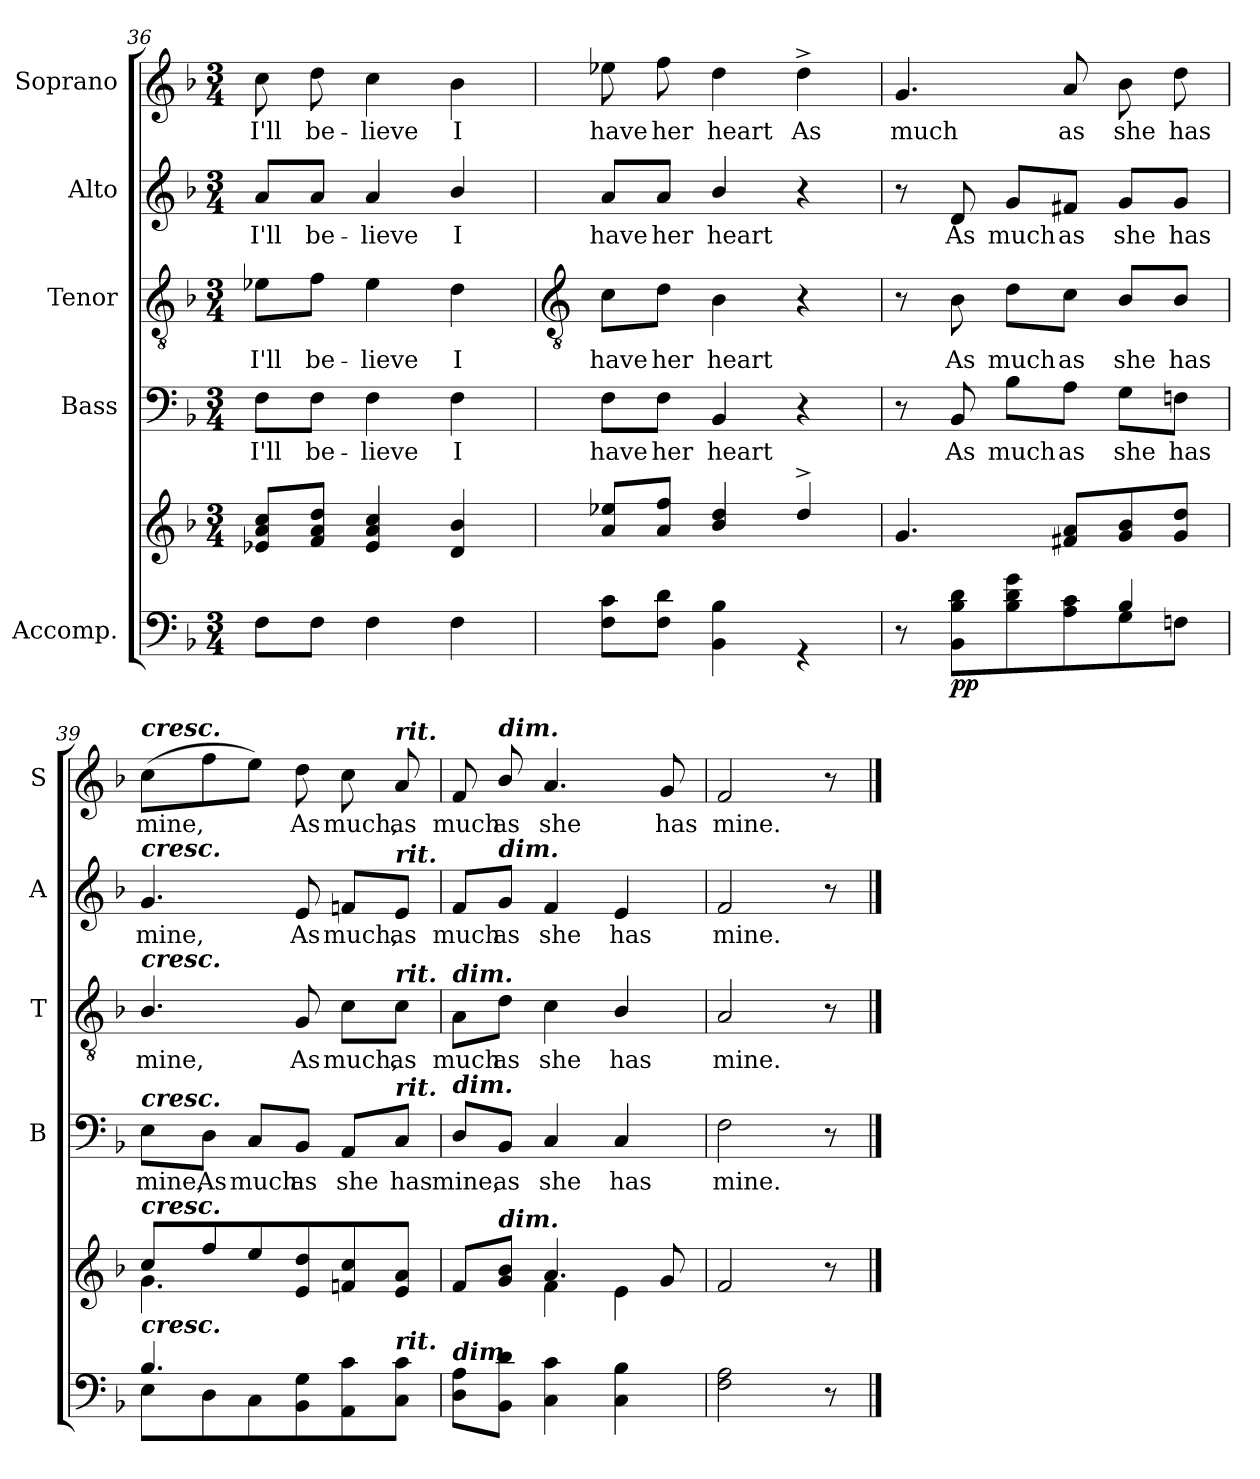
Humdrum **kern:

**kern	**kern	**dynam	**kern	**text	**kern	**text	**kern	**text	**kern	**text
*part5	*part5	*part5	*part4	*part4	*part3	*part3	*part2	*part2	*part1	*part1
*staff6	*staff5	*staff5/6	*staff4	*staff4	*staff3	*staff3	*staff2	*staff2	*staff1	*staff1
*I"Accomp.	*	*	*I"Bass	*	*I"Tenor	*	*I"Alto	*	*I"Soprano	*
*	*	*	*I'B	*	*I'T	*	*I'A	*	*I'S	*
*clefF4	*clefG2	*	*clefF4	*	*clefGv2	*	*clefG2	*	*clefG2	*
*k[b-]	*k[b-]	*	*k[b-]	*	*k[b-]	*	*k[b-]	*	*k[b-]	*
*F:	*F:	*	*F:	*	*F:	*	*F:	*	*F:	*
*M3/4	*M3/4	*	*M3/4	*	*M3/4	*	*M3/4	*	*M3/4	*
=36	=36	=36	=36	=36	=36	=36	=36	=36	=36	=36
!	!	!	!	!LO:LY:b	!	!LO:LY:b	!	!LO:LY:b	!	!LO:LY:b
8FL	8e-X 8a 8ccL	.	8F\L	I'll	8e-X\L	I'll	8a/L	I'll	8cc	I'll
!	!	!	!	!LO:LY:b	!	!LO:LY:b	!	!LO:LY:b	!	!LO:LY:b
8FJ	8f 8a 8ddJ	.	8F\J	be-	8f\J	be-	8a/J	be-	8dd	be-
!	!	!	!	!LO:LY:b	!	!LO:LY:b	!	!LO:LY:b	!	!LO:LY:b
4F	4e- 4a 4cc	.	4F	-lieve	4e-	-lieve	4a	-lieve	4cc	-lieve
!	!	!	!	!LO:LY:b	!	!LO:LY:b	!	!LO:LY:b	!	!LO:LY:b
4F	4d 4b-	.	4F	I	4d	I	4b-/	I	4b-	I
!!LO:LB:g=z
=37	=37	=37	=37	=37	=37	=37	=37	=37	=37	=37
*	*	*	*	*	*clefGv2	*	*	*	*	*
*^	*^	*	*	*	*	*	*	*	*	*
!	!	!	!LO:N:vis=1	!	!	!LO:LY:b	!	!LO:LY:b	!	!LO:LY:b	!	!LO:LY:b
2.ryy	8F\ 8c\L	8a 8ee-XL	2.ryy	.	8F\L	have	8c\L	have	8a/L	have	8ee-X	have
!	!	!	!	!	!	!LO:LY:b	!	!LO:LY:b	!	!LO:LY:b	!	!LO:LY:b
.	8F\ 8d\J	8a 8ffJ	.	.	8F\J	her	8d\J	her	8a/J	her	8ff	her
!	!	!	!	!	!	!LO:LY:b	!	!LO:LY:b	!	!LO:LY:b	!	!LO:LY:b
.	4BB-\ 4B-\	4b- 4dd	.	.	4BB-	heart	4B-	heart	4b-/	heart	4dd	heart
!	!	!	!	!	!	!	!	!	!	!	!	!LO:LY:b
.	4r	4dd^	.	.	4r	.	4r	.	4r	.	4dd^	As
=38	=38	=38	=38	=38	=38	=38	=38	=38	=38	=38	=38	=38
!	!	!	!	!	!	!	!	!	!	!	!	!LO:LY:b
2ryy	8r	4.g	2.ryy	.	8r	.	8r	.	8r	.	4.g	much
!	!	!	!	!LO:DY:b=2	!	!LO:LY:b	!	!LO:LY:b	!	!LO:LY:b	!	!
.	8BB-\ 8B-\ 8d\L	.	.	pp	8BB-	As	8B-	As	8d	As	.	.
!	!	!	!	!	!	!LO:LY:b	!	!LO:LY:b	!	!LO:LY:b	!	!
.	8B-\ 8d\ 8g\	.	.	.	8B-\L	much	8d\L	much	8g/L	much	.	.
!	!	!	!	!	!	!LO:LY:b	!	!LO:LY:b	!	!LO:LY:b	!	!LO:LY:b
.	8A\ 8c\	8f#X 8aL	.	.	8A\J	as	8c\J	as	8f#X/J	as	8a	as
!	!	!	!	!	!	!LO:LY:b	!	!LO:LY:b	!	!LO:LY:b	!	!LO:LY:b
4B-/	8G\	8g 8b-	.	.	8G\L	she	8B-/L	she	8g/L	she	8b-	she
!	!	!	!	!	!	!LO:LY:b	!	!LO:LY:b	!	!LO:LY:b	!	!LO:LY:b
.	8Fn\J	8g 8ddJ	.	.	8Fn\J	has	8B-/J	has	8g/J	has	8dd	has
=39	=39	=39	=39	=39	=39	=39	=39	=39	=39	=39	=39	=39
!	!	!	!	!	!	!	!	!	!	!	!LO:TX:a:Bi:t=cresc.	!
!	!	!	!	!	!	!	!	!	!LO:TX:a:Bi:t=cresc.	!	!	!
!	!	!	!	!	!	!	!LO:TX:a:Bi:t=cresc.	!	!	!	!	!
!	!	!	!	!	!LO:TX:a:Bi:t=cresc.	!	!	!	!	!	!	!
!	!	!LO:TX:a:Bi:t=cresc.	!	!	!	!	!	!	!	!	!	!
!LO:TX:a:Bi:t=cresc.	!	!	!	!	!	!	!	!	!	!	!	!
!	!	!	!	!	!	!LO:LY:b	!	!LO:LY:b	!	!LO:LY:b	!	!LO:LY:b
4.B-/	8E\L	8cc/L	4.g\	.	8E\L	mine,	4.B-/	mine,	4.g	mine,	(>8ccL	mine,
!	!	!	!	!	!	!LO:LY:b	!	!	!	!	!	!
.	8D\	8ff/	.	.	8D\J	As	.	.	.	.	8ff	.
!	!	!	!	!	!	!LO:LY:b	!	!	!	!	!	!
.	8C\	8ee/	.	.	8C/L	much	.	.	.	.	8eeJ)	.
!	!	!	!	!	!	!LO:LY:b	!	!LO:LY:b	!	!LO:LY:b	!	!LO:LY:b
4.ryy	8BB-\ 8G\	8e/ 8dd/	4.ryy	.	8BB-/J	as	8G	As	8e	As	8dd	As
!	!	!	!	!	!	!LO:LY:b	!	!LO:LY:b	!	!LO:LY:b	!	!LO:LY:b
.	8AA\ 8c\	8fn 8cc	.	.	8AA/L	she	8c\L	much,	8fn/L	much,	8cc	much,
!	!	!	!	!	!	!	!	!	!	!	!LO:TX:a:Bi:t=rit.	!
!	!	!	!	!	!	!	!	!	!LO:TX:a:Bi:t=rit.	!	!	!
!	!	!	!	!	!	!	!LO:TX:a:Bi:t=rit.	!	!	!	!	!
!	!	!	!	!	!LO:TX:a:Bi:t=rit.	!	!	!	!	!	!	!
!	!LO:TX:a:Bi:t=rit.	!	!	!	!	!	!	!	!	!	!	!
!	!	!	!	!	!	!LO:LY:b	!	!LO:LY:b	!	!LO:LY:b	!	!LO:LY:b
.	8C\ 8c\J	8e 8aJ	.	.	8C/J	has	8c\J	as	8e/J	as	8a	as
=40	=40	=40	=40	=40	=40	=40	=40	=40	=40	=40	=40	=40
!	!	!	!	!	!	!	!LO:TX:a:Bi:t=dim.	!	!	!	!	!
!	!	!	!	!	!LO:TX:a:Bi:t=dim.	!	!	!	!	!	!	!
!LO:TX:a:Bi:t=dim.	!	!	!	!	!	!	!	!	!	!	!	!
!LO:N:vis=1	!	!	!	!	!	!LO:LY:b	!	!LO:LY:b	!	!LO:LY:b	!	!LO:LY:b
2.ryy	8D\ 8A\L	8fL	4ryy	.	8D/L	mine,	8A\L	much	8f/L	much	8f	much
!	!	!	!	!	!	!	!	!	!	!	!LO:TX:a:Bi:t=dim.	!
!	!	!	!	!	!	!	!	!	!LO:TX:a:Bi:t=dim.	!	!	!
!	!	!LO:TX:a:Bi:t=dim.	!	!	!	!	!	!	!	!	!	!
!	!	!	!	!	!	!LO:LY:b	!	!LO:LY:b	!	!LO:LY:b	!	!LO:LY:b
.	8BB-\ 8d\J	8g/ 8b-/J	.	.	8BB-/J	as	8d\J	as	8g/J	as	8b-/	as
!	!	!	!	!	!	!LO:LY:b	!	!LO:LY:b	!	!LO:LY:b	!	!LO:LY:b
.	4C\ 4c\	4.a	4f\	.	4C	she	4c	she	4f	she	4.a	she
!	!	!	!	!	!	!LO:LY:b	!	!LO:LY:b	!	!LO:LY:b	!	!
.	4C\ 4B-\	.	4e\	.	4C	has	4B-/	has	4e	has	.	.
!	!	!	!	!	!	!	!	!	!	!	!	!LO:LY:b
.	.	8g	.	.	.	.	.	.	.	.	8g	has
=41	=41	=41	=41	=41	=41	=41	=41	=41	=41	=41	=41	=41
!	!	!	!	!	!	!LO:LY:b	!	!LO:LY:b	!	!LO:LY:b	!	!LO:LY:b
2ryy	2F\ 2A\	2f	2ryy	.	2F	mine.	2A	mine.	2f	mine.	2f	mine.
8ryy	8r	8r	8ryy	.	8r	.	8r	.	8r	.	8r	.
*v	*v	*	*	*	*	*	*	*	*	*	*	*
*	*v	*v	*	*	*	*	*	*	*	*	*
==	==	==	==	==	==	==	==	==	==	==
*-	*-	*-	*-	*-	*-	*-	*-	*-	*-	*-
